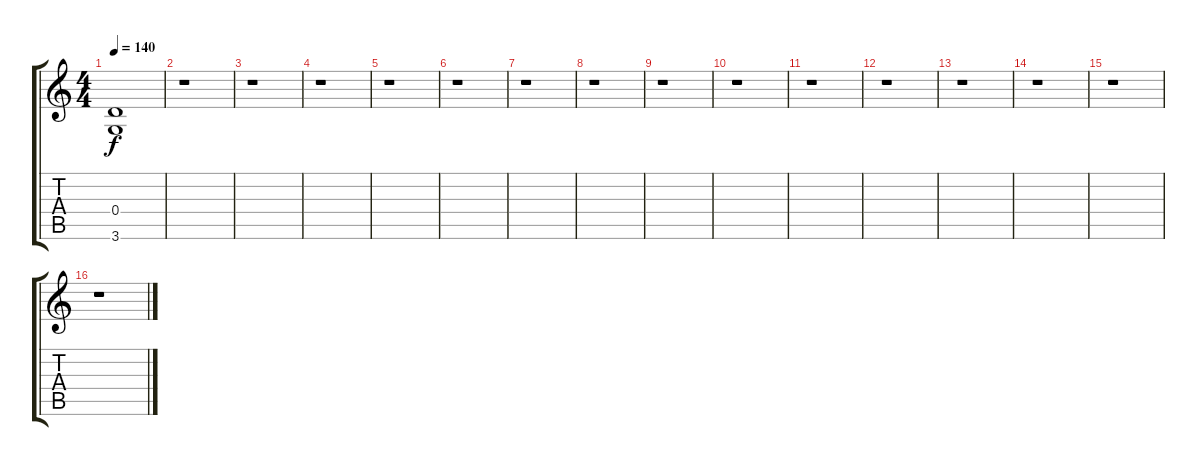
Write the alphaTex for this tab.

\track "" {instrument overdrivenguitar}
\staff {score tabs}
\tuning (E4 B3 G3 D3 A2 E2) {hide}
\ts (4 4)
\tempo 140
\clef g2
\ks c
(0.4 3.6).1{dy f} |
r.1 |
r.1 |
r.1 |
r.1 |
r.1 |
r.1 |
r.1 |
r.1 |
r.1 |
r.1 |
r.1 |
r.1 |
r.1 |
r.1 |
r.1
